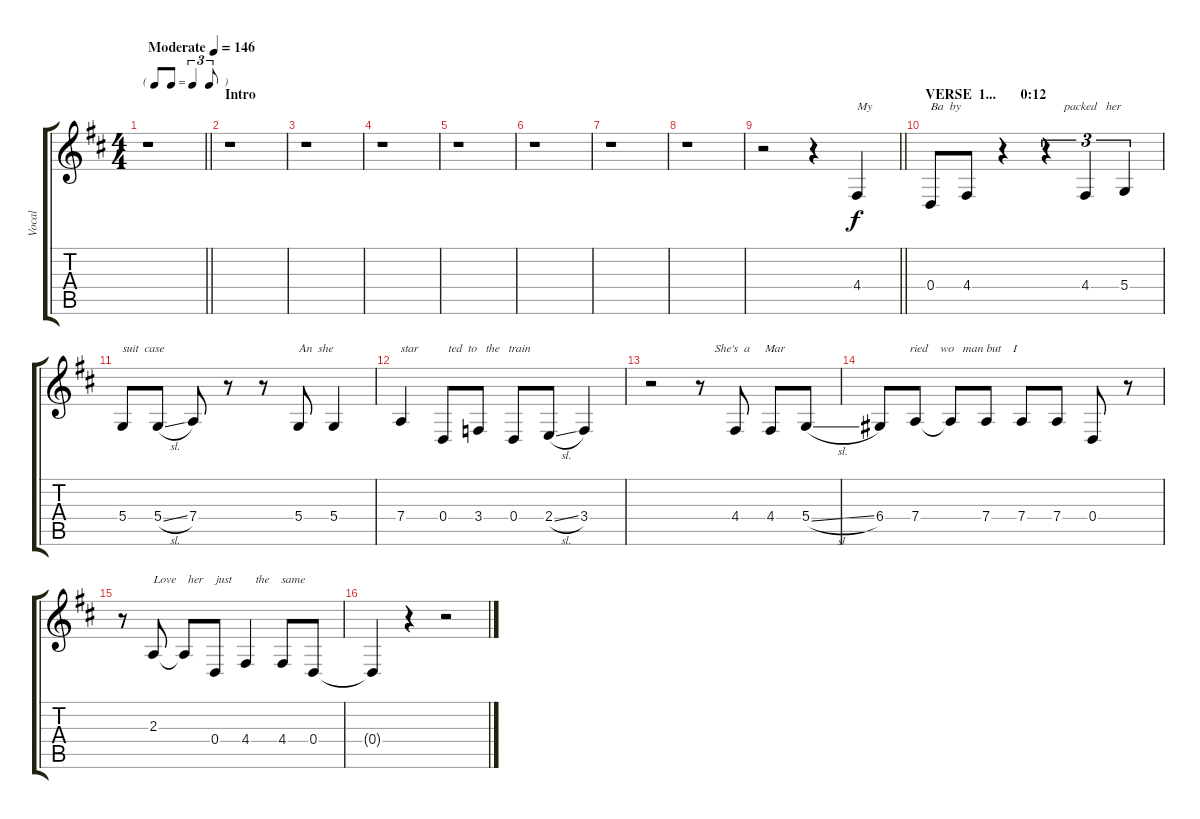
\track ("Vocal" "Vocal") {instrument sopranosax}
\staff {score tabs}
\tuning (E4 B3 G3 D3 A2 E2) {hide}
\ts (4 4)
\tf triplet8th
\tempo (146 "Moderate")
\clef g2
\barLineRight lightlight
\ks d
r.1{dy f instrument sopranosax} |
\section ("" "Intro")
r.1 |
r.1 |
r.1 |
r.1 |
r.1 |
r.1 |
r.1 |
\barLineRight lightlight
r.2 r.4 4.4.4{txt "My"} |
\section ("" "VERSE  1...       0:12")
0.4.8{txt "Ba  by"} 4.4.8 r.4 r.4{tu (3 2) txt "      packed   her"} 4.4.4{tu (3 2)} 5.4.4{tu (3 2)} |
5.4.8{txt "suit  case"} 5.4{sl}.8 7.4.8 r.8 r.8 5.4.8{txt "An  she"} 5.4.4 |
7.4.4{txt "star          ted  to   the   train"} 0.4.8 3.4.8 0.4.8 2.4{sl}.8 3.4.4 |
r.2 r.8{txt "     She's  a     Mar "} 4.4.8 4.4.8 5.4{sl}.8 |
6.4.8{txt "          ried    wo   man but    I"} 7.4.8 7.4{t}.8 7.4.8 7.4.8 7.4.8 0.4.8 r.8 |
r.8 2.3.8{txt "Love    her    just        the    same"} 2.3{t}.8 0.4.8 4.4.4 4.4.8 0.4.8 |
0.4{t}.4 r.4 r.2
